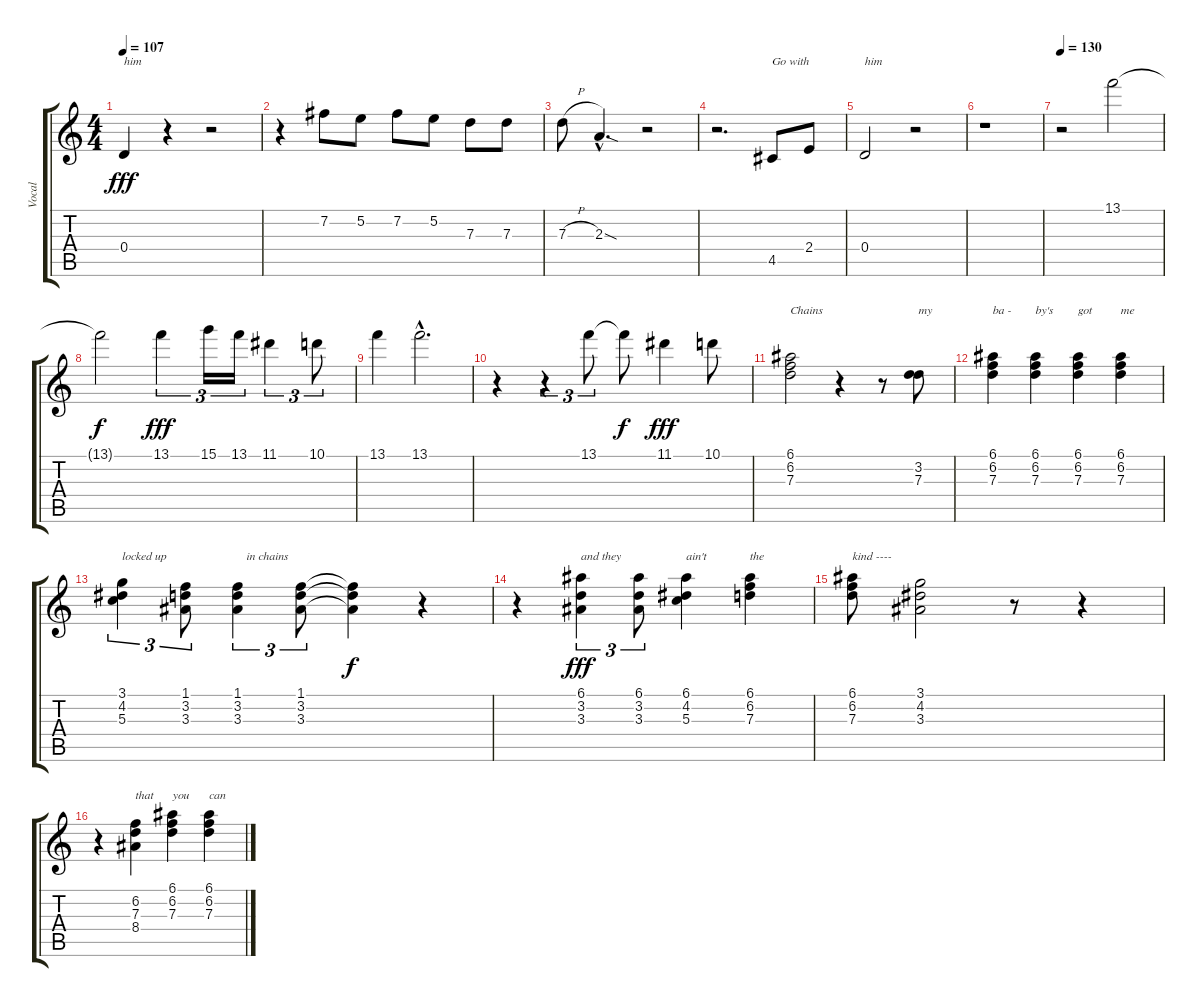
\track ("Vocal" "Vocal") {instrument acousticguitarnylon}
\staff {score tabs}
\tuning (E4 B3 G3 D3 A2 E2) {hide}
\ts (4 4)
\tempo 107
\clef g2
\ks c
0.4.4{txt "him" dy fff} r.4 r.2 |
r.4 7.2.8 5.2.8 7.2.8 5.2.8 7.3.8 7.3.8 |
7.3{h}.8 2.3{sod hac}.4{d} r.2 |
r.2{d} 4.5.8{txt "Go with"} 2.4.8 |
0.4.2{txt "him"} r.2 |
r.1 |
\tempo 130
r.2{volume 12 instrument harmonica} 13.1.2 |
13.1{t}.2{dy f} 13.1.4{tu (3 2) dy fff} 15.1.16{tu (3 2)} 13.1.16{tu (3 2)} 11.1.4{tu (3 2)} 10.1.8{tu (3 2)} |
13.1.4 13.1{hac}.2{d} |
r.4 r.4{tu (3 2)} 13.1.8{tu (3 2)} 13.1{t}.8{dy f} 11.1.4{dy fff} 10.1.8 |
(6.1 6.2 7.3).2{txt "Chains" volume 16 instrument tenorsax} r.4 r.8 (3.2 7.3).8{txt "my"} |
(6.1 6.2 7.3).4{txt "ba -"} (6.1 6.2 7.3).4{txt "by's"} (6.1 6.2 7.3).4{txt "got"} (6.1 6.2 7.3).4{txt "me"} |
(3.1 4.2 5.3).4{tu (3 2) txt "locked up"} (1.1 3.2 3.3).8{tu (3 2)} (1.1 3.2 3.3).4{tu (3 2) txt "   in chains"} (1.1 3.2 3.3).8{tu (3 2)} (1.1{t} 3.2{t} 3.3{t}).4{dy f} r.4 |
r.4 (6.1 3.2 3.3).4{tu (3 2) txt "and they" dy fff} (6.1 3.2 3.3).8{tu (3 2)} (6.1 4.2 5.3).4{txt "ain't"} (6.1 6.2 7.3).4{txt "the"} |
(6.1 6.2 7.3).8{txt "kind ----"} (3.1 4.2 3.3).2 r.8 r.4 |
r.4 (6.2 7.3 8.4).4{txt "that"} (6.1 6.2 7.3).4{txt "you"} (6.1 6.2 7.3).4{txt "can"}
